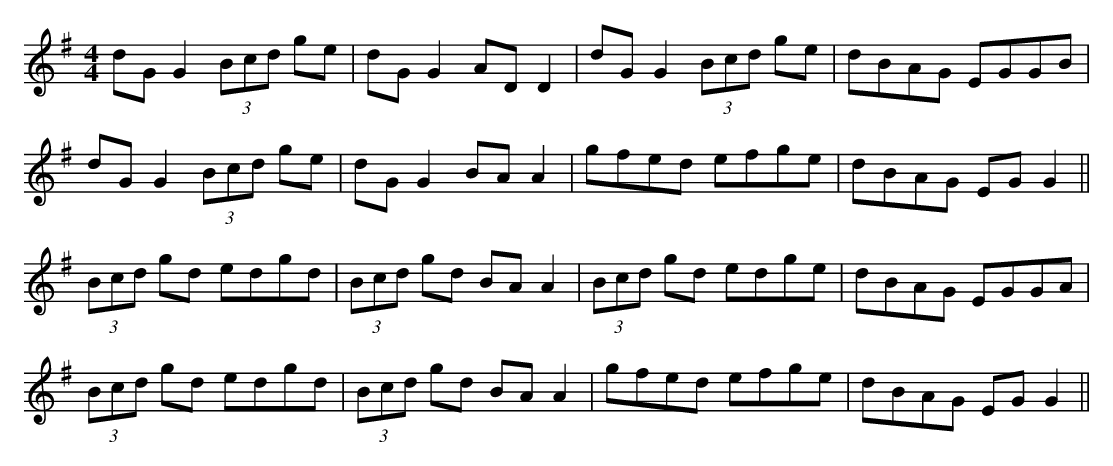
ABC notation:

X:1
M:4/4
K:G
dG G2 (3Bcd ge|dG G2 AD D2|dG G2 (3Bcd ge|dBAG EGGB|
dG G2 (3Bcd ge|dG G2 BA A2|gfed efge|dBAG EG G2||
(3Bcd gd edgd|(3Bcd gd BA A2|(3Bcd gd edge|dBAG EGGA|
(3Bcd gd edgd|(3Bcd gd BA A2|gfed efge|dBAG EG G2||
